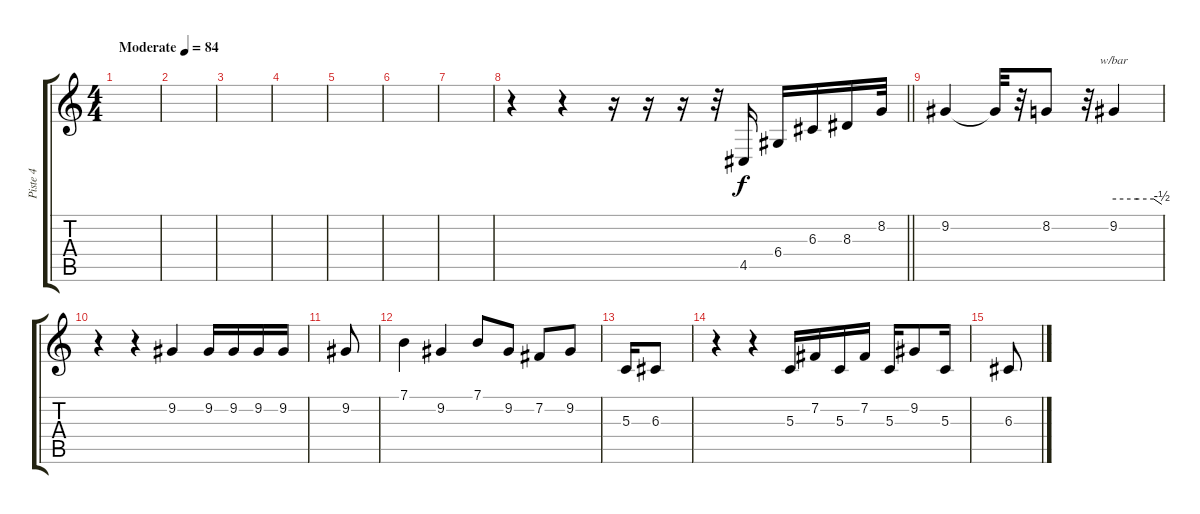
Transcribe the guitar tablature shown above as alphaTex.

\track ("Piste 4" "Piste 4") {instrument trumpet bank 25}
\staff {score tabs}
\tuning (E4 B3 G3 D3 A2 E2) {hide}
\ts (4 4)
\tempo (84 "Moderate")
\clef g2
\ks c
|
|
|
|
|
|
|
\barLineRight lightlight
r.4 r.4 r.16 r.16 r.16 r.32 4.5.16 6.4.16 6.3.16 8.3.16 8.2.32 |
9.2.4 9.2{t}.32 r.32 8.2.8 r.32 9.2.4{tbe (custom default 0 0 30 0 50 0 60 -2)} |
r.4 r.4 9.2.4 9.2.16 9.2.16 9.2.16 9.2.16 |
9.2.8 |
7.1.4 9.2.4 7.1.8 9.2.8 7.2.8 9.2.8 |
5.3.16 6.3.8 |
r.4 r.4 5.3.16 7.2.16 5.3.16 7.2.16 5.3.16 9.2.8 5.3.16 |
6.3.8
